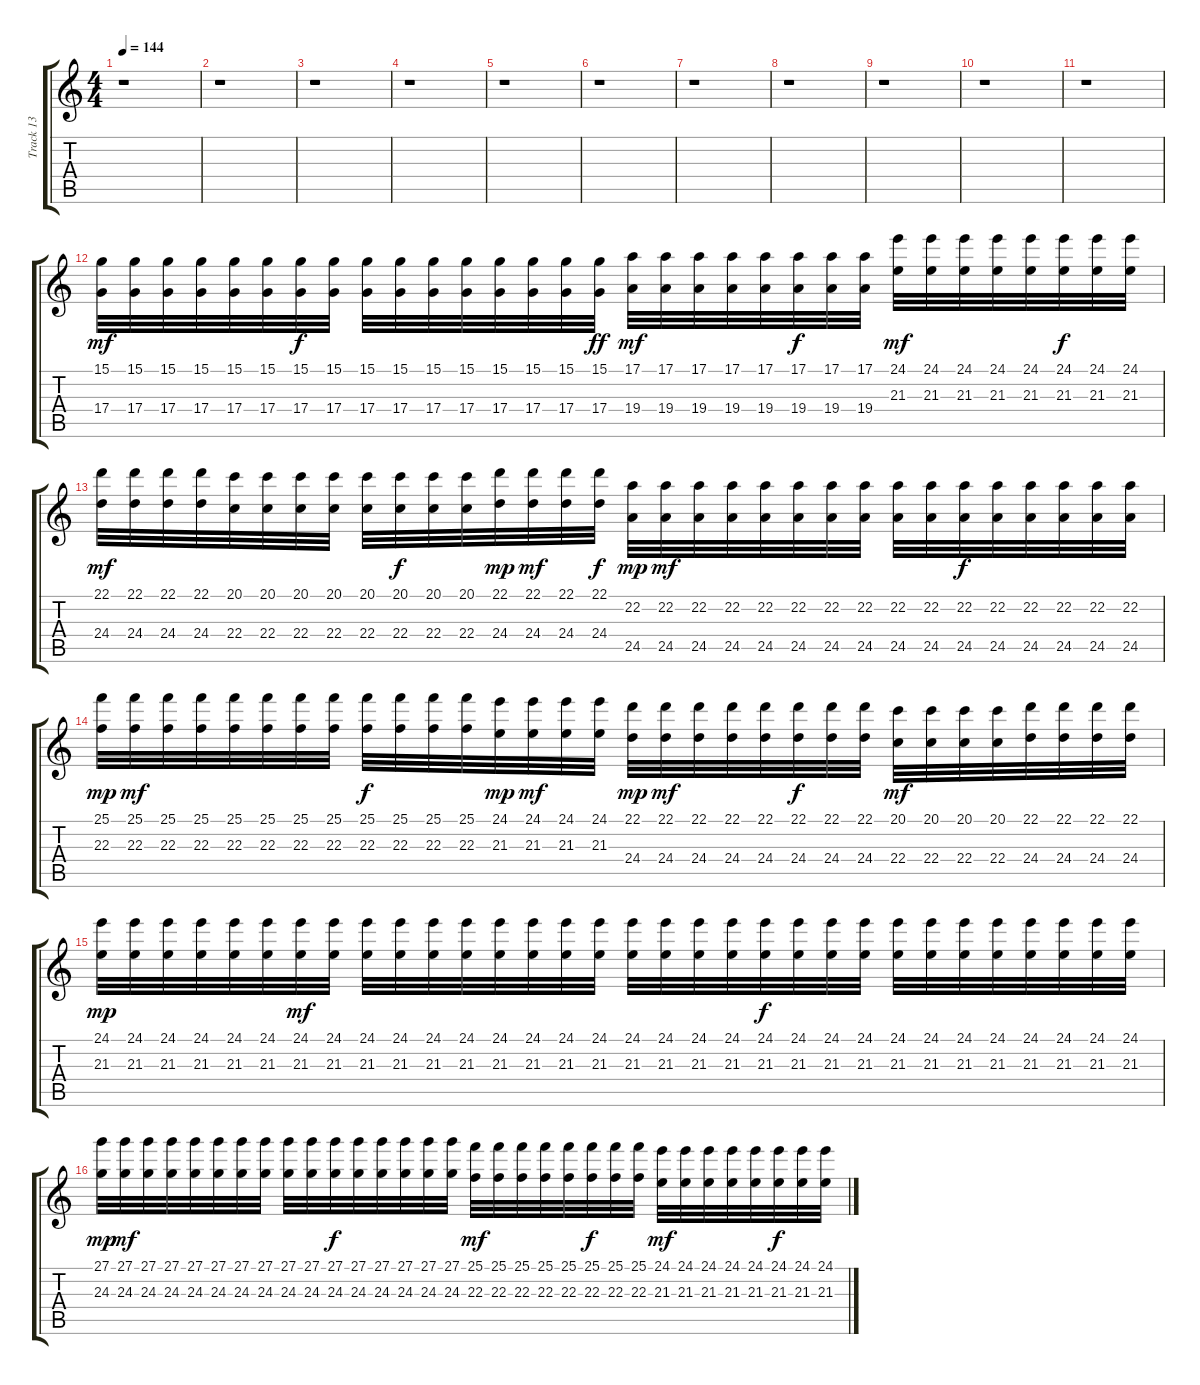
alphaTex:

\track ("Track 13" "Track 13") {instrument shamisen}
\staff {score tabs}
\tuning (E4 B3 G3 D3 A2 E2) {hide}
\ts (4 4)
\tempo 144
\clef g2
\ks c
r.1{dy mp} |
r.1 |
r.1 |
r.1 |
r.1 |
r.1 |
r.1 |
r.1 |
r.1 |
r.1 |
r.1 |
(15.1 17.4).32{dy mf instrument koto} (15.1 17.4).32 (15.1 17.4).32 (15.1 17.4).32 (15.1 17.4).32 (15.1 17.4).32 (15.1 17.4).32{dy f} (15.1 17.4).32 (15.1 17.4).32 (15.1 17.4).32 (15.1 17.4).32 (15.1 17.4).32 (15.1 17.4).32 (15.1 17.4).32 (15.1 17.4).32 (15.1 17.4).32{dy ff} (17.1 19.4).32{dy mf} (17.1 19.4).32 (17.1 19.4).32 (17.1 19.4).32 (17.1 19.4).32 (17.1 19.4).32{dy f} (17.1 19.4).32 (17.1 19.4).32 (24.1 21.3).32{dy mf} (24.1 21.3).32 (24.1 21.3).32 (24.1 21.3).32 (24.1 21.3).32 (24.1 21.3).32{dy f} (24.1 21.3).32 (24.1 21.3).32 |
(22.1 24.4).32{dy mf} (22.1 24.4).32 (22.1 24.4).32 (22.1 24.4).32 (20.1 22.4).32 (20.1 22.4).32 (20.1 22.4).32 (20.1 22.4).32 (20.1 22.4).32 (20.1 22.4).32{dy f} (20.1 22.4).32 (20.1 22.4).32 (22.1 24.4).32{dy mp} (22.1 24.4).32{dy mf} (22.1 24.4).32 (22.1 24.4).32{dy f} (22.2 24.5).32{dy mp} (22.2 24.5).32{dy mf} (22.2 24.5).32 (22.2 24.5).32 (22.2 24.5).32 (22.2 24.5).32 (22.2 24.5).32 (22.2 24.5).32 (22.2 24.5).32 (22.2 24.5).32 (22.2 24.5).32{dy f} (22.2 24.5).32 (22.2 24.5).32 (22.2 24.5).32 (22.2 24.5).32 (22.2 24.5).32 |
(25.1 22.3).32{dy mp} (25.1 22.3).32{dy mf} (25.1 22.3).32 (25.1 22.3).32 (25.1 22.3).32 (25.1 22.3).32 (25.1 22.3).32 (25.1 22.3).32 (25.1 22.3).32{dy f} (25.1 22.3).32 (25.1 22.3).32 (25.1 22.3).32 (24.1 21.3).32{dy mp} (24.1 21.3).32{dy mf} (24.1 21.3).32 (24.1 21.3).32 (22.1 24.4).32{dy mp} (22.1 24.4).32{dy mf} (22.1 24.4).32 (22.1 24.4).32 (22.1 24.4).32 (22.1 24.4).32{dy f} (22.1 24.4).32 (22.1 24.4).32 (20.1 22.4).32{dy mf} (20.1 22.4).32 (20.1 22.4).32 (20.1 22.4).32 (22.1 24.4).32 (22.1 24.4).32 (22.1 24.4).32 (22.1 24.4).32 |
(24.1 21.3).32{dy mp} (24.1 21.3).32 (24.1 21.3).32 (24.1 21.3).32 (24.1 21.3).32 (24.1 21.3).32 (24.1 21.3).32{dy mf} (24.1 21.3).32 (24.1 21.3).32 (24.1 21.3).32 (24.1 21.3).32 (24.1 21.3).32 (24.1 21.3).32 (24.1 21.3).32 (24.1 21.3).32 (24.1 21.3).32 (24.1 21.3).32 (24.1 21.3).32 (24.1 21.3).32 (24.1 21.3).32 (24.1 21.3).32{dy f} (24.1 21.3).32 (24.1 21.3).32 (24.1 21.3).32 (24.1 21.3).32 (24.1 21.3).32 (24.1 21.3).32 (24.1 21.3).32 (24.1 21.3).32 (24.1 21.3).32 (24.1 21.3).32 (24.1 21.3).32 |
(27.1 24.3).32{dy mp} (27.1 24.3).32{dy mf} (27.1 24.3).32 (27.1 24.3).32 (27.1 24.3).32 (27.1 24.3).32 (27.1 24.3).32 (27.1 24.3).32 (27.1 24.3).32 (27.1 24.3).32 (27.1 24.3).32{dy f} (27.1 24.3).32 (27.1 24.3).32 (27.1 24.3).32 (27.1 24.3).32 (27.1 24.3).32 (25.1 22.3).32{dy mf} (25.1 22.3).32 (25.1 22.3).32 (25.1 22.3).32 (25.1 22.3).32 (25.1 22.3).32{dy f} (25.1 22.3).32 (25.1 22.3).32 (24.1 21.3).32{dy mf} (24.1 21.3).32 (24.1 21.3).32 (24.1 21.3).32 (24.1 21.3).32 (24.1 21.3).32{dy f} (24.1 21.3).32 (24.1 21.3).32
